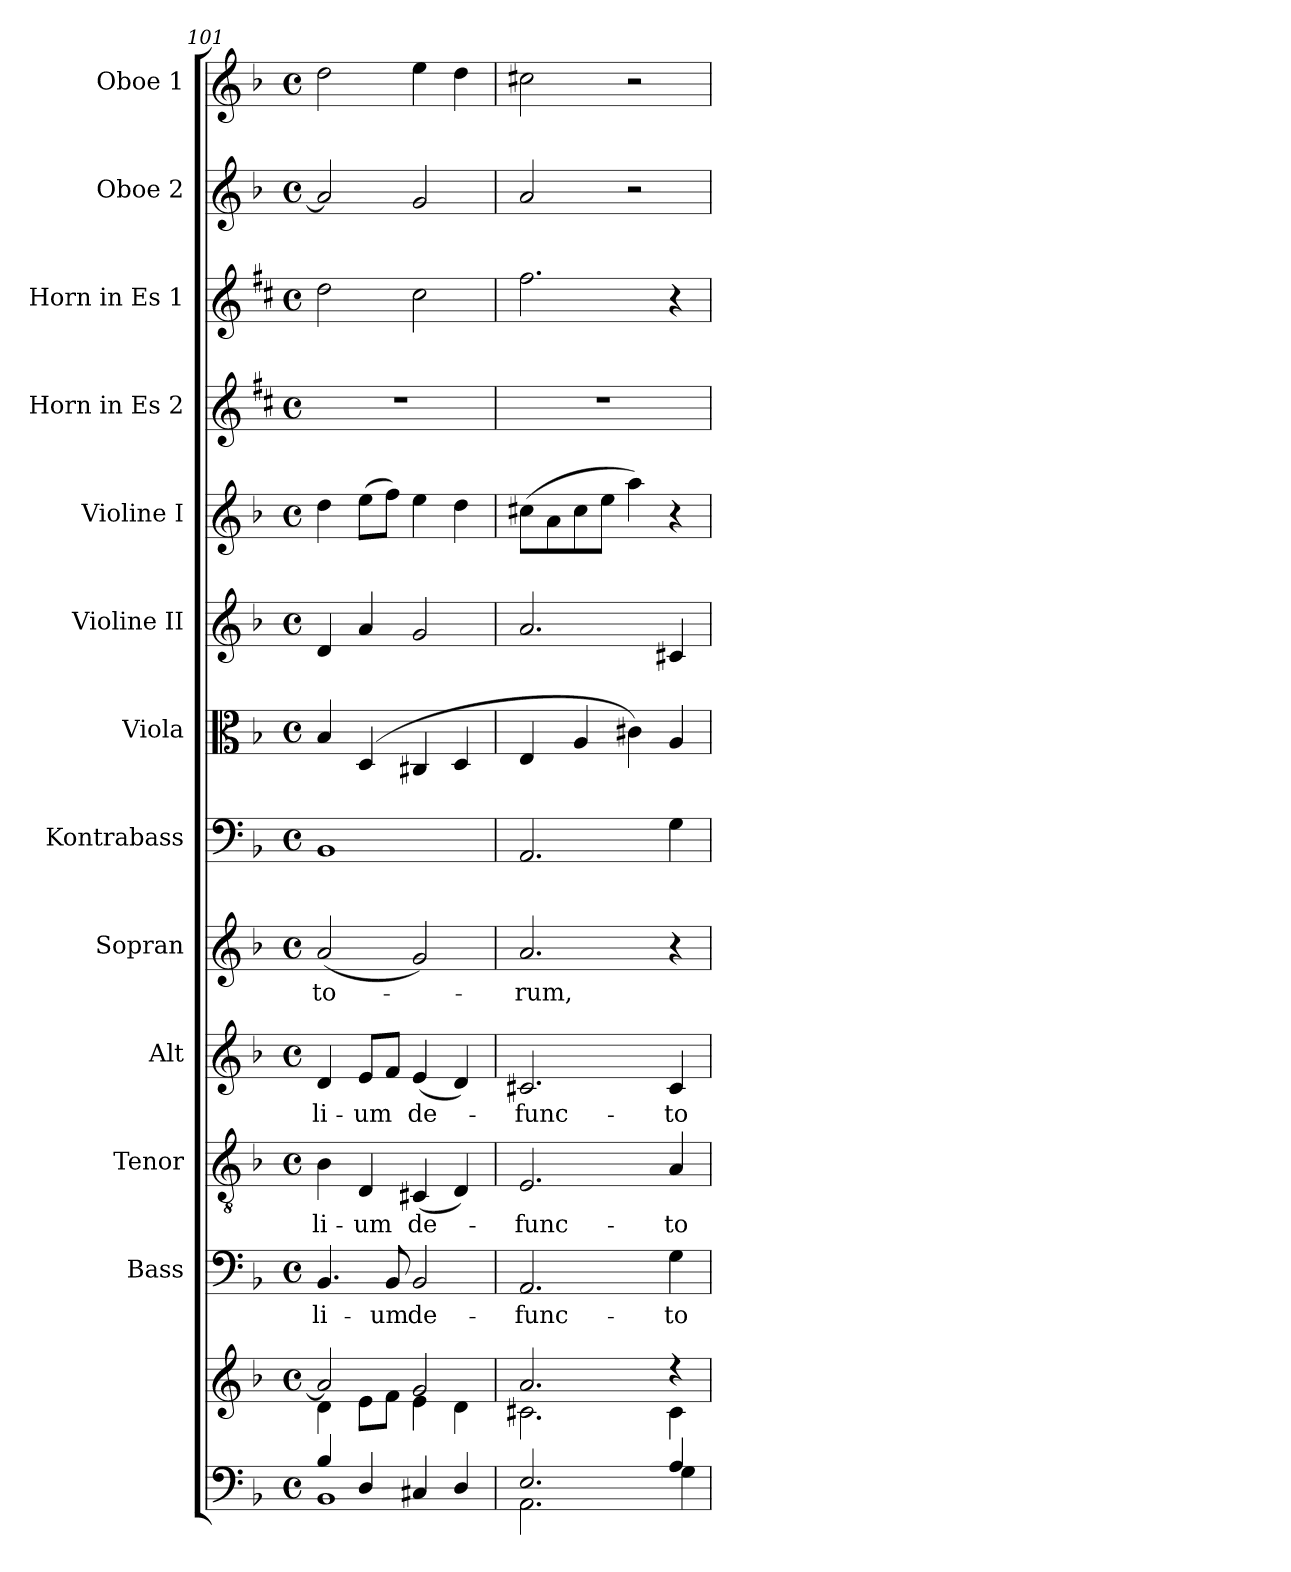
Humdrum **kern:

**kern	**kern	**kern	**text	**kern	**text	**kern	**text	**kern	**text	**kern	**kern	**kern	**kern	**kern	**kern	**kern	**kern
*part13	*part13	*part12	*part12	*part11	*part11	*part10	*part10	*part9	*part9	*part8	*part7	*part6	*part5	*part4	*part3	*part2	*part1
*staff14	*staff13	*staff12	*staff12	*staff11	*staff11	*staff10	*staff10	*staff9	*staff9	*staff8	*staff7	*staff6	*staff5	*staff4	*staff3	*staff2	*staff1
*	*	*I"Bass	*	*I"Tenor	*	*I"Alt	*	*I"Sopran	*	*I"Kontrabass	*I"Viola	*I"Violine II	*I"Violine I	*I"Horn in Es 2	*I"Horn in Es 1	*I"Oboe 2	*I"Oboe 1
*	*	*I'B.	*	*I'T.	*	*I'A.	*	*I'S.	*	*I'Kb.	*I'Vla.	*I'Vl. II	*I'Vl. I	*I'Hr. 2	*I'Hr. 1	*I'Ob. 2	*I'Ob. 1
*clefF4	*clefG2	*clefF4	*	*clefGv2	*	*clefG2	*	*clefG2	*	*clefF4	*clefC3	*clefG2	*clefG2	*clefG2	*clefG2	*clefG2	*clefG2
*	*	*	*	*	*	*	*	*	*	*ITrd7c12	*	*	*	*ITrd5c9	*ITrd5c9	*	*
*k[b-]	*k[b-]	*k[b-]	*	*k[b-]	*	*k[b-]	*	*k[b-]	*	*k[b-]	*k[b-]	*k[b-]	*k[b-]	*k[b-]	*k[b-]	*k[b-]	*k[b-]
*F:	*F:	*F:	*	*F:	*	*F:	*	*F:	*	*F:	*F:	*F:	*F:	*F:	*F:	*F:	*F:
*M4/4	*M4/4	*M4/4	*	*M4/4	*	*M4/4	*	*M4/4	*	*M4/4	*M4/4	*M4/4	*M4/4	*M4/4	*M4/4	*M4/4	*M4/4
*met(c)	*met(c)	*met(c)	*	*met(c)	*	*met(c)	*	*met(c)	*	*met(c)	*met(c)	*met(c)	*met(c)	*met(c)	*met(c)	*met(c)	*met(c)
=101	=101	=101	=101	=101	=101	=101	=101	=101	=101	=101	=101	=101	=101	=101	=101	=101	=101
*^	*^	*	*	*	*	*	*	*	*	*	*	*	*	*	*	*	*
!	!	!	!	!	!LO:LY:b	!	!LO:LY:b	!	!LO:LY:b	!	!LO:LY:b	!	!	!	!	!	!	!	!
4B-/	1BB-	2a/]	4d\	4.BB-/	li-	4B-\	-li-	4d/	-li-	(<2a/	-to-	1BBB-	4B-/	4d/	4dd\	1r	2f\	2a/]	2dd\
!	!	!	!	!	!	!	!LO:LY:b	!	!LO:LY:b	!	!	!	!	!	!	!	!	!	!
4D/	.	.	8e\L	.	.	4D/	-um	8e/L	-um	.	.	.	(4D/	4a/	(>8ee\L	.	.	.	.
!	!	!	!	!	!LO:LY:b	!	!	!	!	!	!	!	!	!	!	!	!	!	!
.	.	.	8f\J	8BB-/	-um	.	.	8f/J	.	.	.	.	.	.	8ff\J)	.	.	.	.
!	!	!	!	!	!LO:LY:b	!	!LO:LY:b	!	!LO:LY:b	!	!	!	!	!	!	!	!	!	!
4C#X/	.	2g/	4e\	2BB-/	de-	(<4C#X/	de-	(<4e/	de-	2g/)	.	.	4C#X/	2g/	4ee\	.	2e\	2g/	4ee\
4D/	.	.	4d\	.	.	4D/)	.	4d/)	.	.	.	.	4D/	.	4dd\	.	.	.	4dd\
=102	=102	=102	=102	=102	=102	=102	=102	=102	=102	=102	=102	=102	=102	=102	=102	=102	=102	=102	=102
!	!	!	!	!	!LO:LY:b	!	!LO:LY:b	!	!LO:LY:b	!	!LO:LY:b	!	!	!	!	!	!	!	!
2.E/	2.AA\	2.a/	2.c#X\	2.AA/	-func-	2.E/	-func-	2.c#X/	-func-	2.a/	-rum,	2.AAA/	4E/	2.a/	(>8cc#X\L	1r	2.a\	2a/	2cc#X\
.	.	.	.	.	.	.	.	.	.	.	.	.	.	.	8a\	.	.	.	.
.	.	.	.	.	.	.	.	.	.	.	.	.	4A/	.	8cc#\	.	.	.	.
.	.	.	.	.	.	.	.	.	.	.	.	.	.	.	8ee\J	.	.	.	.
.	.	.	.	.	.	.	.	.	.	.	.	.	4c#X\)	.	4aa\)	.	.	2r	2r
!	!	!	!	!	!LO:LY:b	!	!LO:LY:b	!	!LO:LY:b	!	!	!	!	!	!	!	!	!	!
4A/	4G\	4r	4c#\	4G\	-to-	4A/	-to-	4c#/	-to-	4r	.	4GG\	4A/	4c#X/	4r	.	4r	.	.
*v	*v	*	*	*	*	*	*	*	*	*	*	*	*	*	*	*	*	*	*
*	*v	*v	*	*	*	*	*	*	*	*	*	*	*	*	*	*	*	*
=	=	=	=	=	=	=	=	=	=	=	=	=	=	=	=	=	=
*-	*-	*-	*-	*-	*-	*-	*-	*-	*-	*-	*-	*-	*-	*-	*-	*-	*-
